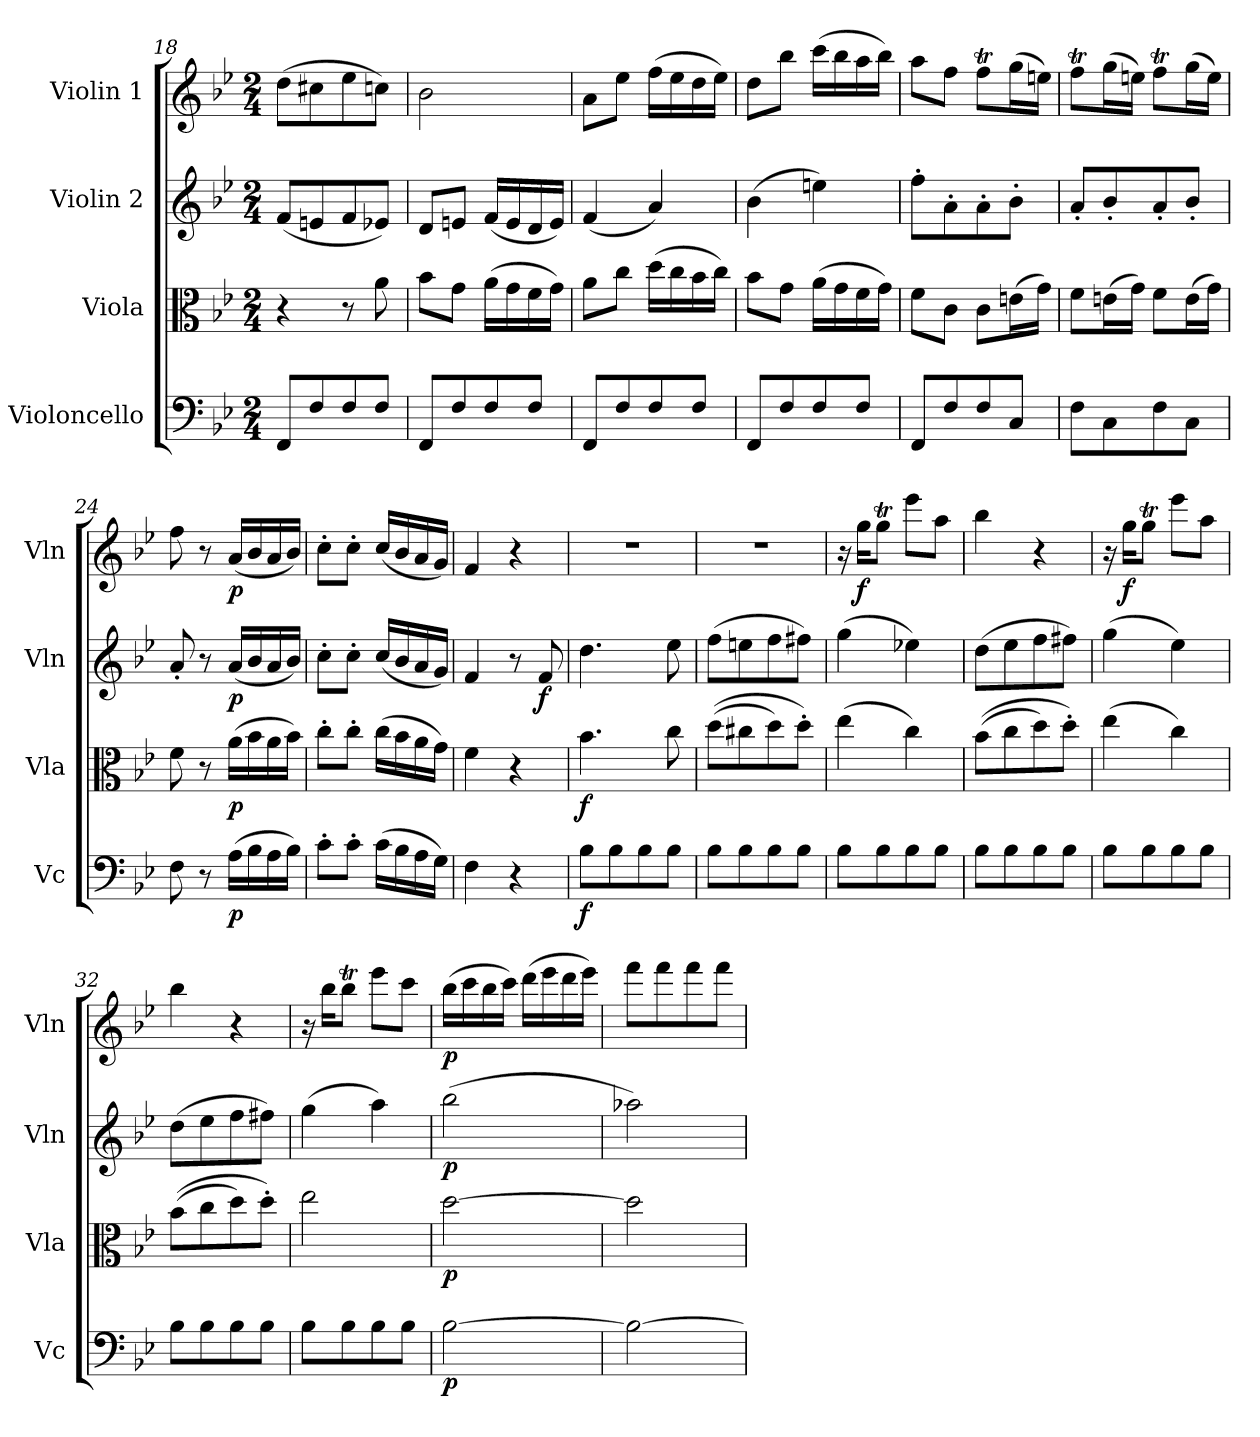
**kern	**dynam	**kern	**dynam	**kern	**dynam	**kern	**dynam
*part4	*part4	*part3	*part3	*part2	*part2	*part1	*part1
*staff4	*staff4	*staff3	*staff3	*staff2	*staff2	*staff1	*staff1
*I"Violoncello	*	*I"Viola	*	*I"Violin 2	*	*I"Violin 1	*
*I'Vc	*	*I'Vla	*	*I'Vln	*	*I'Vln	*
!!LO:LB:g=z
*clefF4	*	*clefC3	*	*clefG2	*	*clefG2	*
*k[b-e-]	*	*k[b-e-]	*	*k[b-e-]	*	*k[b-e-]	*
*M2/4	*	*M2/4	*	*M2/4	*	*M2/4	*
=18	=18	=18	=18	=18	=18	=18	=18
8FF/L	.	4r	.	(8f/L	.	(8dd\L	.
8F/	.	.	.	8en/	.	8cc#X\	.
8F/	.	8r	.	8f/	.	8ee-\	.
8F/J	.	8a\	.	8e-X/J)	.	8ccn\J)	.
=19	=19	=19	=19	=19	=19	=19	=19
8FF/L	.	8b-\L	.	8d/L	.	2b-\	.
8F/	.	8g\J	.	8en/J	.	.	.
8F/	.	(16a\LL	.	(16f/LL	.	.	.
.	.	16g\	.	16e/	.	.	.
8F/J	.	16f\	.	16d/	.	.	.
.	.	16g\JJ)	.	16e/JJ)	.	.	.
=20	=20	=20	=20	=20	=20	=20	=20
8FF/L	.	8a\L	.	(4f/	.	8a\L	.
8F/	.	8cc\J	.	.	.	8ee-\J	.
8F/	.	(16dd\LL	.	4a/)	.	(16ff\LL	.
.	.	16cc\	.	.	.	16ee-\	.
8F/J	.	16b-\	.	.	.	16dd\	.
.	.	16cc\JJ)	.	.	.	16ee-\JJ)	.
=21	=21	=21	=21	=21	=21	=21	=21
8FF/L	.	8b-\L	.	(4b-\	.	8dd\L	.
8F/	.	8g\J	.	.	.	8bb-\J	.
8F/	.	(16a\LL	.	4een\)	.	(16ccc\LL	.
.	.	16g\	.	.	.	16bb-\	.
8F/J	.	16f\	.	.	.	16aa\	.
.	.	16g\JJ)	.	.	.	16bb-\JJ)	.
=22	=22	=22	=22	=22	=22	=22	=22
8FF/L	.	8f\L	.	8ff'\L	.	8aa\L	.
8F/	.	8c\J	.	8a'\	.	8ff\J	.
8F/	.	8c\L	.	8a'\	.	8ffT\L	.
8C/J	.	(16en\L	.	8b-'\J	.	(16gg\L	.
.	.	16g\JJ)	.	.	.	16een\JJ)	.
!!LO:PB:g=z
=23	=23	=23	=23	=23	=23	=23	=23
8F\L	.	8f\L	.	8a'/L	.	8ffT\L	.
8C\	.	(16en\L	.	8b-'/	.	(16gg\L	.
.	.	16g\JJ)	.	.	.	16een\JJ)	.
8F\	.	8f\L	.	8a'/	.	8ffT\L	.
8C\J	.	(16e\L	.	8b-'/J	.	(16gg\L	.
.	.	16g\JJ)	.	.	.	16ee\JJ)	.
=24	=24	=24	=24	=24	=24	=24	=24
8F\	.	8f\	.	8a'/	.	8ff\	.
8r	.	8r	.	8r	.	8r	.
!	!LO:DY:b	!	!LO:DY:b	!	!LO:DY:b	!	!LO:DY:b
(16A\LL	p	(16a\LL	p	(16a/LL	p	(16a/LL	p
16B-\	.	16b-\	.	16b-/	.	16b-/	.
16A\	.	16a\	.	16a/	.	16a/	.
16B-\JJ)	.	16b-\JJ)	.	16b-/JJ)	.	16b-/JJ)	.
=25	=25	=25	=25	=25	=25	=25	=25
8c'\L	.	8cc'\L	.	8cc'\L	.	8cc'\L	.
8c'\J	.	8cc'\J	.	8cc'\J	.	8cc'\J	.
(16c\LL	.	(16cc\LL	.	(16cc/LL	.	(16cc/LL	.
16B-\	.	16b-\	.	16b-/	.	16b-/	.
16A\	.	16a\	.	16a/	.	16a/	.
16G\JJ)	.	16g\JJ)	.	16g/JJ)	.	16g/JJ)	.
=26	=26	=26	=26	=26	=26	=26	=26
4F\	.	4f\	.	4f/	.	4f/	.
4r	.	4r	.	8r	.	4r	.
!	!	!	!	!	!LO:DY:b	!	!
.	.	.	.	8f/	f	.	.
=27	=27	=27	=27	=27	=27	=27	=27
!	!LO:DY:b	!	!LO:DY:b	!	!	!	!
8B-\L	f	4.b-\	f	4.dd\	.	2r	.
8B-\	.	.	.	.	.	.	.
8B-\	.	.	.	.	.	.	.
8B-\J	.	8cc\	.	8ee-\	.	.	.
!!LO:LB:g=z
=28	=28	=28	=28	=28	=28	=28	=28
8B-\L	.	((8dd\L	.	(8ff\L	.	2r	.
8B-\	.	8cc#X\	.	8een\	.	.	.
8B-\	.	8dd\)	.	8ff\	.	.	.
8B-\J	.	8dd'\J)	.	8ff#X\J)	.	.	.
=29	=29	=29	=29	=29	=29	=29	=29
8B-\L	.	(4ee-\	.	(4gg\	.	16r	.
!	!	!	!	!	!	!	!LO:DY:b
.	.	.	.	.	.	16gg\KL	f
8B-\	.	.	.	.	.	8ggT\J	.
8B-\	.	4cc\)	.	4ee-X\)	.	8eee-\L	.
8B-\J	.	.	.	.	.	8aa\J	.
=30	=30	=30	=30	=30	=30	=30	=30
8B-\L	.	((8b-\L	.	(8dd\L	.	4bb-\	.
8B-\	.	8cc\	.	8ee-\	.	.	.
8B-\	.	8dd\)	.	8ff\	.	4r	.
8B-\J	.	8dd'\J)	.	8ff#X\J)	.	.	.
=31	=31	=31	=31	=31	=31	=31	=31
8B-\L	.	(4ee-\	.	(4gg\	.	16r	.
!	!	!	!	!	!	!	!LO:DY:b
.	.	.	.	.	.	16gg\KL	f
8B-\	.	.	.	.	.	8ggT\J	.
8B-\	.	4cc\)	.	4ee-\)	.	8eee-\L	.
8B-\J	.	.	.	.	.	8aa\J	.
=32	=32	=32	=32	=32	=32	=32	=32
8B-\L	.	((8b-\L	.	(8dd\L	.	4bb-\	.
8B-\	.	8cc\	.	8ee-\	.	.	.
8B-\	.	8dd\)	.	8ff\	.	4r	.
8B-\J	.	8dd'\J)	.	8ff#X\J)	.	.	.
=33	=33	=33	=33	=33	=33	=33	=33
8B-\L	.	2ee-\	.	(4gg\	.	16r	.
.	.	.	.	.	.	16bb-\KL	.
8B-\	.	.	.	.	.	8bb-T\J	.
8B-\	.	.	.	4aa\)	.	8eee-\L	.
8B-\J	.	.	.	.	.	8ccc\J	.
!!LO:LB:g=z
=34	=34	=34	=34	=34	=34	=34	=34
!	!LO:DY:b	!	!LO:DY:b	!	!LO:DY:b	!	!LO:DY:b
[2B-\	p	[2dd\	p	(2bb-\	p	(16bb-\LL	p
.	.	.	.	.	.	16ccc\	.
.	.	.	.	.	.	16bb-\	.
.	.	.	.	.	.	16ccc\JJ)	.
.	.	.	.	.	.	(16ddd\LL	.
.	.	.	.	.	.	16eee-\	.
.	.	.	.	.	.	16ddd\	.
.	.	.	.	.	.	16eee-\JJ)	.
=35	=35	=35	=35	=35	=35	=35	=35
2B-\_	.	2dd\]	.	2aa-X\)	.	8fff\L	.
.	.	.	.	.	.	8fff\	.
.	.	.	.	.	.	8fff\	.
.	.	.	.	.	.	8fff\J	.
=	=	=	=	=	=	=	=
*-	*-	*-	*-	*-	*-	*-	*-
